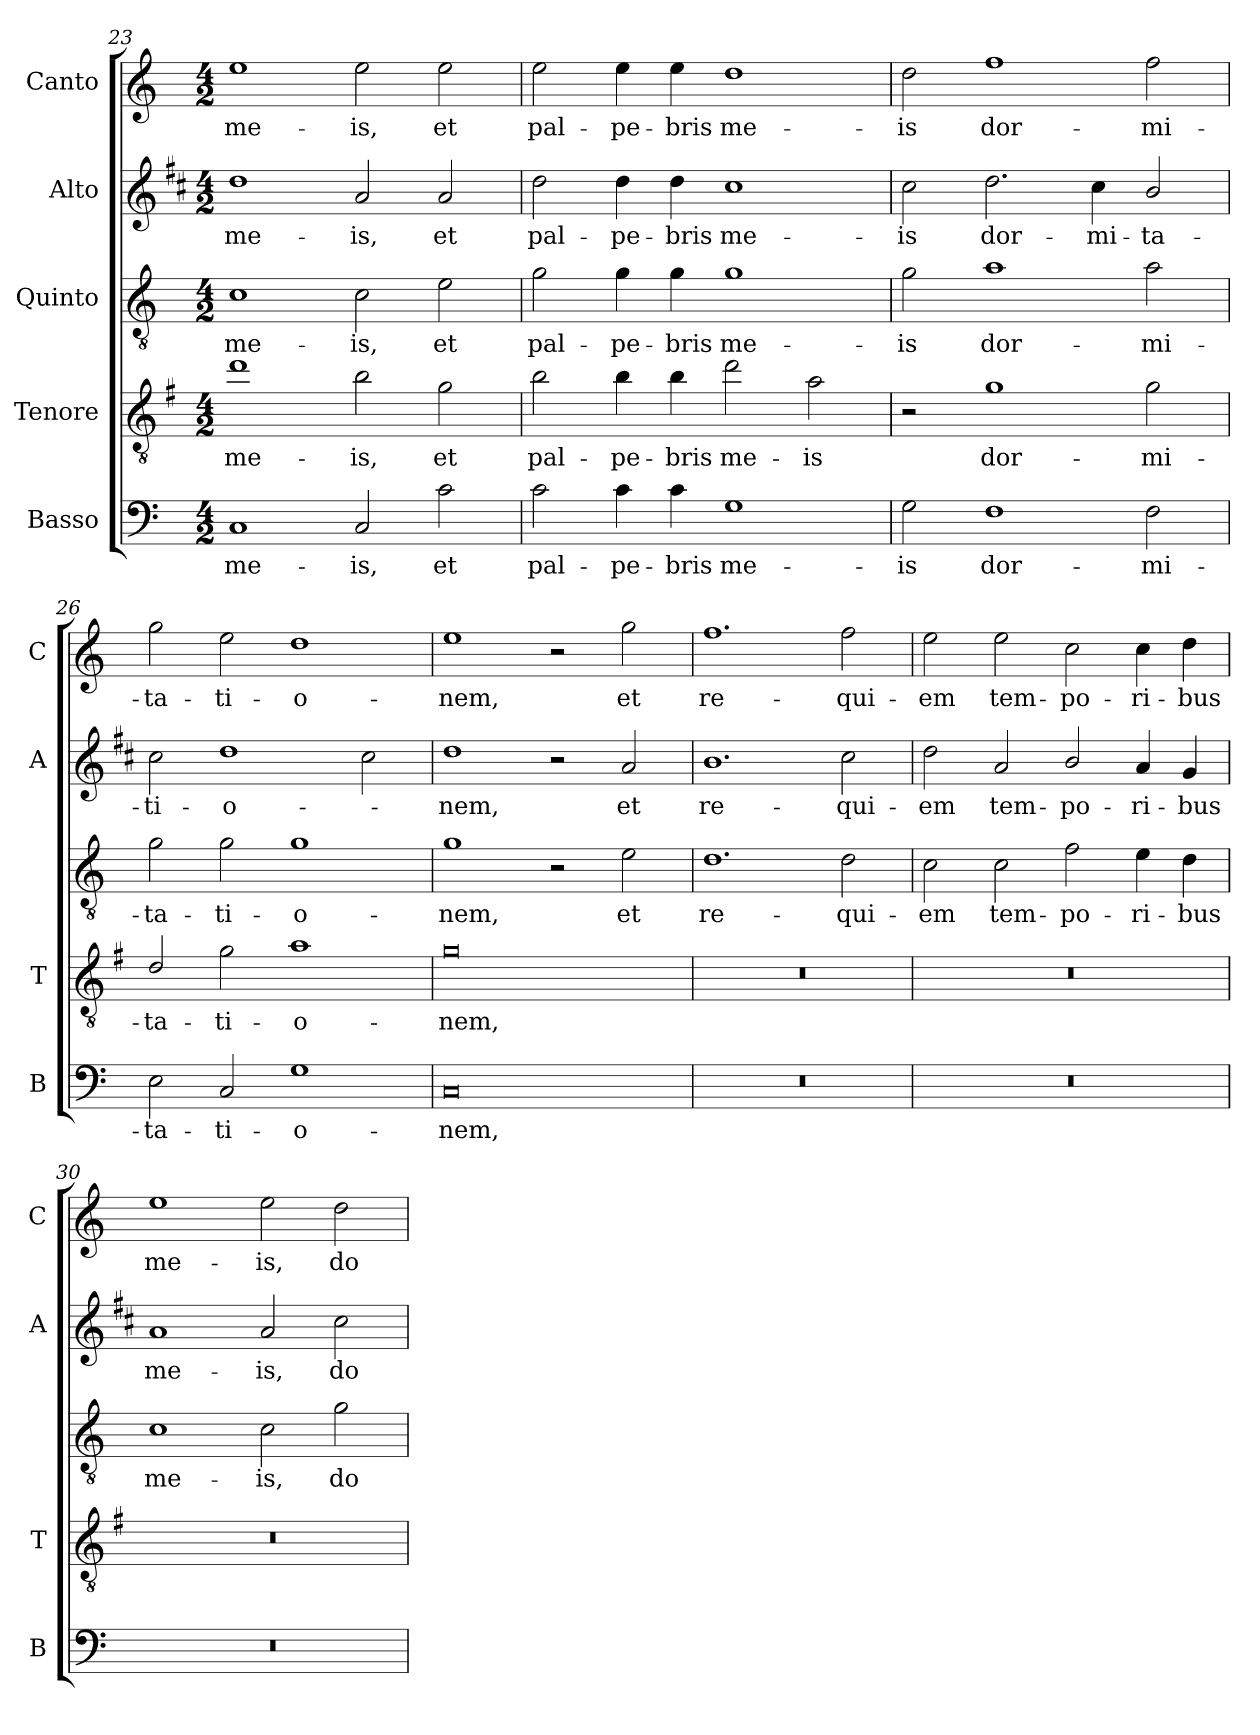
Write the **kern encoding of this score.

**kern	**text	**kern	**text	**kern	**text	**kern	**text	**kern	**text
*part5	*part5	*part4	*part4	*part3	*part3	*part2	*part2	*part1	*part1
*staff5	*staff5	*staff4	*staff4	*staff3	*staff3	*staff2	*staff2	*staff1	*staff1
*I"Basso	*	*I"Tenore	*	*I"Quinto	*	*I"Alto	*	*I"Canto	*
*I'B	*	*I'T	*	*	*	*I'A	*	*I'C	*
*clefF4	*	*clefGv2	*	*clefGv2	*	*clefG2	*	*clefG2	*
*	*	*ITrd4c7	*	*	*	*ITrd1c2	*	*	*
*k[]	*	*k[]	*	*k[]	*	*k[]	*	*k[]	*
*C:	*	*C:	*	*C:	*	*C:	*	*C:	*
*M4/2	*	*M4/2	*	*M4/2	*	*M4/2	*	*M4/2	*
=23	=23	=23	=23	=23	=23	=23	=23	=23	=23
!	!LO:LY:b	!	!LO:LY:b	!	!LO:LY:b	!	!LO:LY:b	!	!LO:LY:b
1C	me-	1g	me-	1c	me-	1cc	me-	1ee	me-
!	!LO:LY:b	!	!LO:LY:b	!	!LO:LY:b	!	!LO:LY:b	!	!LO:LY:b
2C/	-is,	2e\	-is,	2c\	-is,	2g/	-is,	2ee\	-is,
!	!LO:LY:b	!	!LO:LY:b	!	!LO:LY:b	!	!LO:LY:b	!	!LO:LY:b
2c\	et	2c\	et	2e\	et	2g/	et	2ee\	et
=24	=24	=24	=24	=24	=24	=24	=24	=24	=24
!	!LO:LY:b	!	!LO:LY:b	!	!LO:LY:b	!	!LO:LY:b	!	!LO:LY:b
2c\	pal-	2e\	pal-	2g\	pal-	2cc\	pal-	2ee\	pal-
!	!LO:LY:b	!	!LO:LY:b	!	!LO:LY:b	!	!LO:LY:b	!	!LO:LY:b
4c\	-pe-	4e\	-pe-	4g\	-pe-	4cc\	-pe-	4ee\	-pe-
!	!LO:LY:b	!	!LO:LY:b	!	!LO:LY:b	!	!LO:LY:b	!	!LO:LY:b
4c\	-bris	4e\	-bris	4g\	-bris	4cc\	-bris	4ee\	-bris
!	!LO:LY:b	!	!LO:LY:b	!	!LO:LY:b	!	!LO:LY:b	!	!LO:LY:b
1G	me-	2g\	me-	1g	me-	1b	me-	1dd	me-
!	!	!	!LO:LY:b	!	!	!	!	!	!
.	.	2d\	-is	.	.	.	.	.	.
!!LO:LB:g=z
=25	=25	=25	=25	=25	=25	=25	=25	=25	=25
!	!LO:LY:b	!	!	!	!LO:LY:b	!	!LO:LY:b	!	!LO:LY:b
2G\	-is	2r	.	2g\	-is	2b\	-is	2dd\	-is
!	!LO:LY:b	!	!LO:LY:b	!	!LO:LY:b	!	!LO:LY:b	!	!LO:LY:b
1F	dor-	1c	dor-	1a	dor-	2.cc\	dor-	1ff	dor-
!	!	!	!	!	!	!	!LO:LY:b	!	!
.	.	.	.	.	.	4b\	-mi-	.	.
!	!LO:LY:b	!	!LO:LY:b	!	!LO:LY:b	!	!LO:LY:b	!	!LO:LY:b
2F\	-mi-	2c\	-mi-	2a\	-mi-	2a/	-ta-	2ff\	-mi-
=26	=26	=26	=26	=26	=26	=26	=26	=26	=26
!	!LO:LY:b	!	!LO:LY:b	!	!LO:LY:b	!	!LO:LY:b	!	!LO:LY:b
2E\	-ta-	2G/	-ta-	2g\	-ta-	2b\	-ti-	2gg\	-ta-
!	!LO:LY:b	!	!LO:LY:b	!	!LO:LY:b	!	!LO:LY:b	!	!LO:LY:b
2C/	-ti-	2c\	-ti-	2g\	-ti-	1cc	-o-	2ee\	-ti-
!	!LO:LY:b	!	!LO:LY:b	!	!LO:LY:b	!	!	!	!LO:LY:b
1G	-o-	1d	-o-	1g	-o-	.	.	1dd	-o-
.	.	.	.	.	.	2b\	.	.	.
=27	=27	=27	=27	=27	=27	=27	=27	=27	=27
!	!LO:LY:b	!	!LO:LY:b	!	!LO:LY:b	!	!LO:LY:b	!	!LO:LY:b
0C	-nem,	0c	-nem,	1g	-nem,	1cc	-nem,	1ee	-nem,
.	.	.	.	2r	.	2r	.	2r	.
!	!	!	!	!	!LO:LY:b	!	!LO:LY:b	!	!LO:LY:b
.	.	.	.	2e\	et	2g/	et	2gg\	et
=28	=28	=28	=28	=28	=28	=28	=28	=28	=28
!	!	!	!	!	!LO:LY:b	!	!LO:LY:b	!	!LO:LY:b
0r	.	0r	.	1.d	re-	1.a	re-	1.ff	re-
!	!	!	!	!	!LO:LY:b	!	!LO:LY:b	!	!LO:LY:b
.	.	.	.	2d\	-qui-	2b\	-qui-	2ff\	-qui-
=29	=29	=29	=29	=29	=29	=29	=29	=29	=29
!	!	!	!	!	!LO:LY:b	!	!LO:LY:b	!	!LO:LY:b
0r	.	0r	.	2c\	-em	2cc\	-em	2ee\	-em
!	!	!	!	!	!LO:LY:b	!	!LO:LY:b	!	!LO:LY:b
.	.	.	.	2c\	tem-	2g/	tem-	2ee\	tem-
!	!	!	!	!	!LO:LY:b	!	!LO:LY:b	!	!LO:LY:b
.	.	.	.	2f\	-po-	2a/	-po-	2cc\	-po-
!	!	!	!	!	!LO:LY:b	!	!LO:LY:b	!	!LO:LY:b
.	.	.	.	4e\	-ri-	4g/	-ri-	4cc\	-ri-
!	!	!	!	!	!LO:LY:b	!	!LO:LY:b	!	!LO:LY:b
.	.	.	.	4d\	-bus	4f/	-bus	4dd\	-bus
!!LO:PB:g=z
=30	=30	=30	=30	=30	=30	=30	=30	=30	=30
!	!	!	!	!	!LO:LY:b	!	!LO:LY:b	!	!LO:LY:b
0r	.	0r	.	1c	me-	1g	me-	1ee	me-
!	!	!	!	!	!LO:LY:b	!	!LO:LY:b	!	!LO:LY:b
.	.	.	.	2c\	-is,	2g/	-is,	2ee\	-is,
!	!	!	!	!	!LO:LY:b	!	!LO:LY:b	!	!LO:LY:b
.	.	.	.	2g\	do-	2b\	do-	2dd\	do-
=	=	=	=	=	=	=	=	=	=
*-	*-	*-	*-	*-	*-	*-	*-	*-	*-
